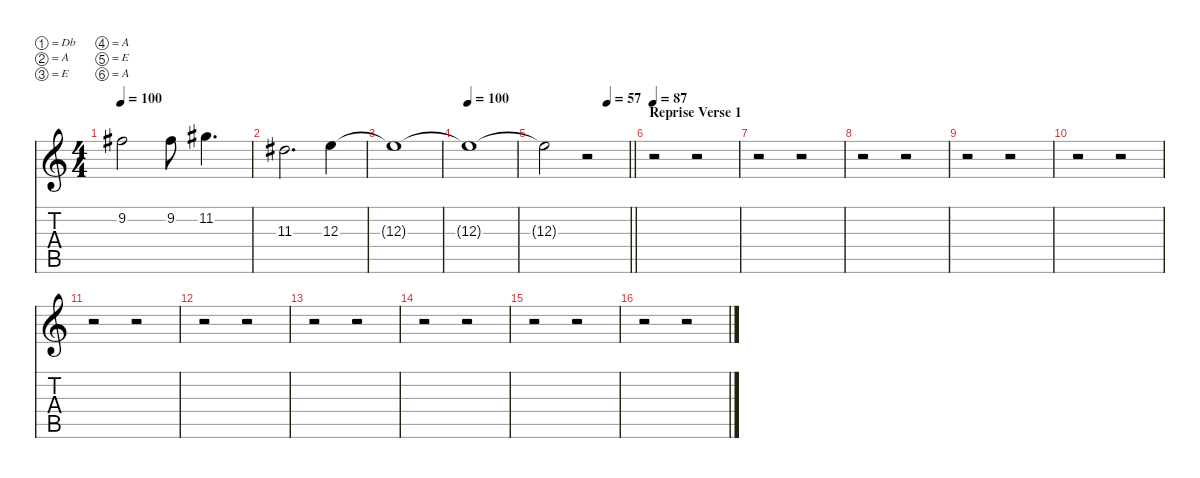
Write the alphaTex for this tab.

\defaultSystemsLayout 4
\hideDynamics
\bracketExtendMode nobrackets
\singleTrackTrackNamePolicy hidden
\multiTrackTrackNamePolicy hidden
\firstSystemTrackNameMode fullname
\otherSystemsTrackNameOrientation horizontal
\track ("Lead" "dist.guit.") {instrument distortionguitar}
\staff {score tabs}
\tuning (Db4 A3 E3 A2 E2 A1)
\ts (4 4)
\tempo 100
\clef g2
\ks c
9.2{t acc #}.2{dy f beam Down} 9.2{acc #}.8{beam Down} 11.2{acc #}.4{d beam Down} |
11.3{acc #}.2{d beam Down} 12.3.4{beam Down} |
12.3{t}.1{beam Down} |
\tempo 100
12.3{t}.1{beam Down} |
\tempo (57 0.75)
\barLineRight lightlight
12.3{t}.2{beam Down} r.2{beam Down} |
\section ("" "Reprise Verse 1")
\tempo 87
r.2{beam Down} r.2{beam Down} |
r.2{beam Down} r.2{beam Down} |
r.2{beam Down} r.2{beam Down} |
r.2{beam Down} r.2{beam Down} |
r.2{beam Down} r.2{beam Down} |
r.2{beam Down} r.2{beam Down} |
r.2{beam Down} r.2{beam Down} |
r.2{beam Down} r.2{beam Down} |
r.2{beam Down} r.2{beam Down} |
r.2{beam Down} r.2{beam Down} |
r.2{beam Down} r.2{beam Down}
